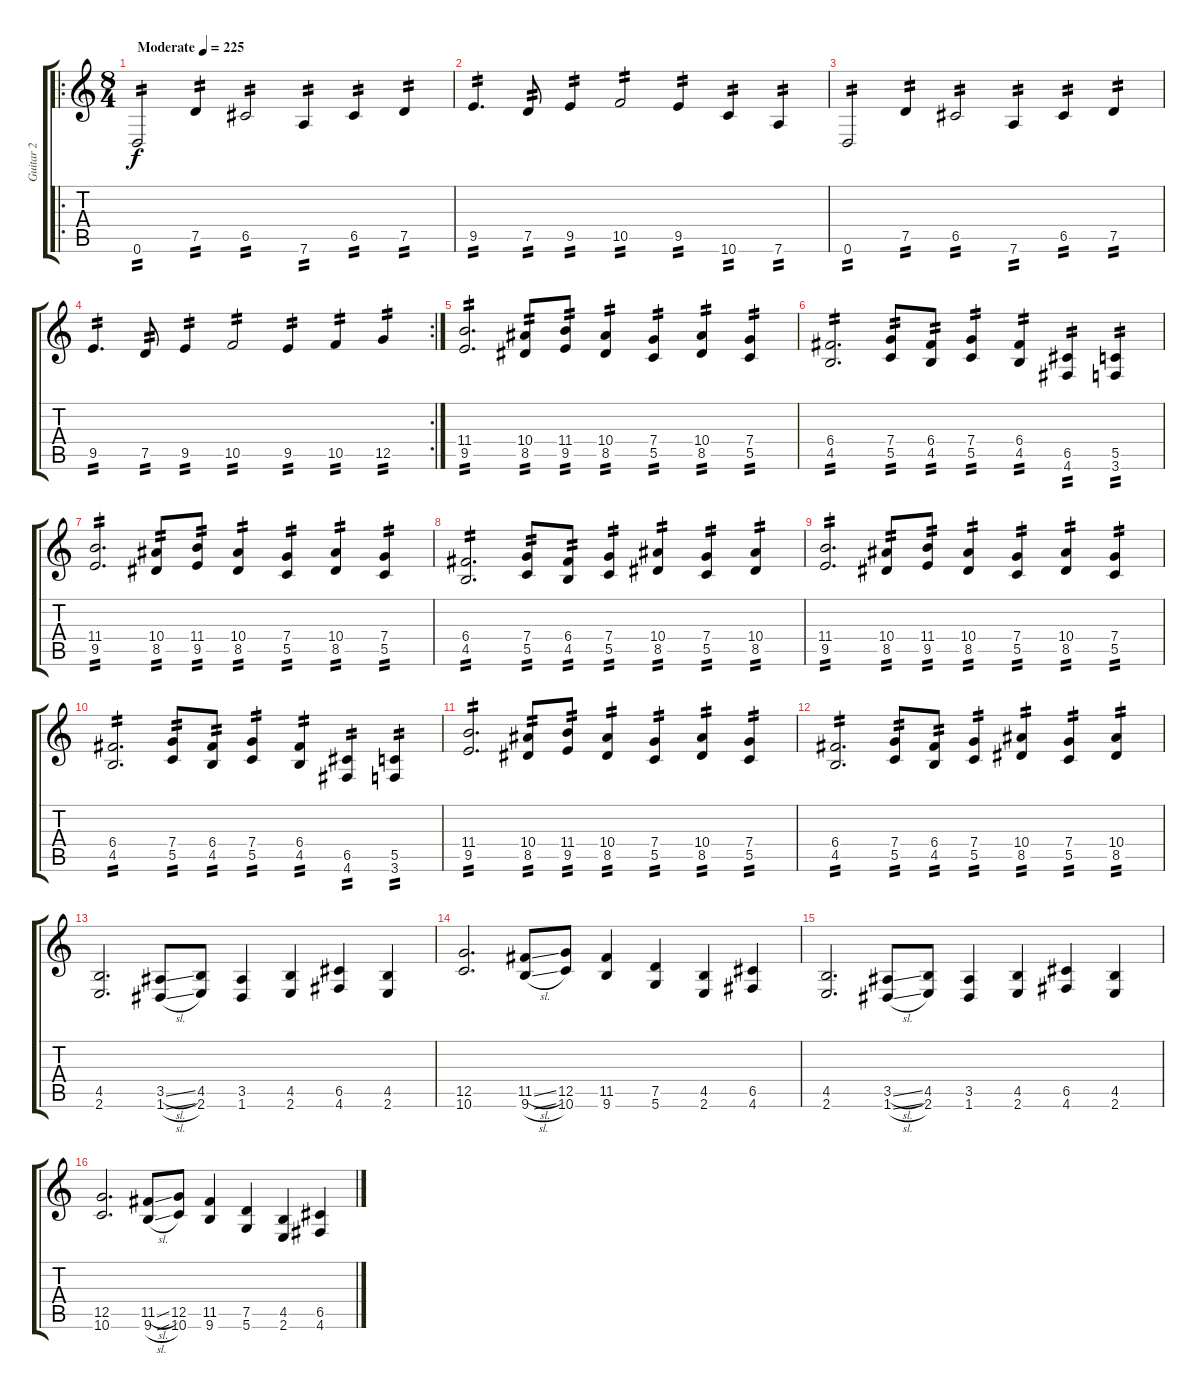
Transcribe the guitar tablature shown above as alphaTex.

\track ("Guitar 2" "Guitar 2") {instrument overdrivenguitar}
\staff {score tabs}
\tuning (D4 A3 F3 C3 G2 D2) {hide}
\ro
\ts (8 4)
\tempo (225 "Moderate")
\clef g2
\ks c
0.6.2{tp 2 dy f instrument overdrivenguitar} 7.5.4{tp 2} 6.5.2{tp 2} 7.6.4{tp 2} 6.5.4{tp 2} 7.5.4{tp 2} |
9.5.4{d tp 2} 7.5.8{tp 2} 9.5.4{tp 2} 10.5.2{tp 2} 9.5.4{tp 2} 10.6.4{tp 2} 7.6.4{tp 2} |
0.6.2{tp 2} 7.5.4{tp 2} 6.5.2{tp 2} 7.6.4{tp 2} 6.5.4{tp 2} 7.5.4{tp 2} |
\rc 2
9.5.4{d tp 2} 7.5.8{tp 2} 9.5.4{tp 2} 10.5.2{tp 2} 9.5.4{tp 2} 10.5.4{tp 2} 12.5.4{tp 2} |
(11.4 9.5).2{d tp 2} (10.4 8.5).8{tp 2} (11.4 9.5).8{tp 2} (10.4 8.5).4{tp 2} (7.4 5.5).4{tp 2} (10.4 8.5).4{tp 2} (7.4 5.5).4{tp 2} |
(6.4 4.5).2{d tp 2} (7.4 5.5).8{tp 2} (6.4 4.5).8{tp 2} (7.4 5.5).4{tp 2} (6.4 4.5).4{tp 2} (6.5 4.6).4{tp 2} (5.5 3.6).4{tp 2} |
(11.4 9.5).2{d tp 2} (10.4 8.5).8{tp 2} (11.4 9.5).8{tp 2} (10.4 8.5).4{tp 2} (7.4 5.5).4{tp 2} (10.4 8.5).4{tp 2} (7.4 5.5).4{tp 2} |
(6.4 4.5).2{d tp 2} (7.4 5.5).8{tp 2} (6.4 4.5).8{tp 2} (7.4 5.5).4{tp 2} (10.4 8.5).4{tp 2} (7.4 5.5).4{tp 2} (10.4 8.5).4{tp 2} |
(11.4 9.5).2{d tp 2} (10.4 8.5).8{tp 2} (11.4 9.5).8{tp 2} (10.4 8.5).4{tp 2} (7.4 5.5).4{tp 2} (10.4 8.5).4{tp 2} (7.4 5.5).4{tp 2} |
(6.4 4.5).2{d tp 2} (7.4 5.5).8{tp 2} (6.4 4.5).8{tp 2} (7.4 5.5).4{tp 2} (6.4 4.5).4{tp 2} (6.5 4.6).4{tp 2} (5.5 3.6).4{tp 2} |
(11.4 9.5).2{d tp 2} (10.4 8.5).8{tp 2} (11.4 9.5).8{tp 2} (10.4 8.5).4{tp 2} (7.4 5.5).4{tp 2} (10.4 8.5).4{tp 2} (7.4 5.5).4{tp 2} |
(6.4 4.5).2{d tp 2} (7.4 5.5).8{tp 2} (6.4 4.5).8{tp 2} (7.4 5.5).4{tp 2} (10.4 8.5).4{tp 2} (7.4 5.5).4{tp 2} (10.4 8.5).4{tp 2} |
(4.5 2.6).2{d} (3.5{sl} 1.6{sl}).8 (4.5 2.6).8 (3.5 1.6).4 (4.5 2.6).4 (6.5 4.6).4 (4.5 2.6).4 |
(12.5 10.6).2{d} (11.5{sl} 9.6{sl}).8 (12.5 10.6).8 (11.5 9.6).4 (7.5 5.6).4 (4.5 2.6).4 (6.5 4.6).4 |
(4.5 2.6).2{d} (3.5{sl} 1.6{sl}).8 (4.5 2.6).8 (3.5 1.6).4 (4.5 2.6).4 (6.5 4.6).4 (4.5 2.6).4 |
(12.5 10.6).2{d} (11.5{sl} 9.6{sl}).8 (12.5 10.6).8 (11.5 9.6).4 (7.5 5.6).4 (4.5 2.6).4 (6.5 4.6).4
